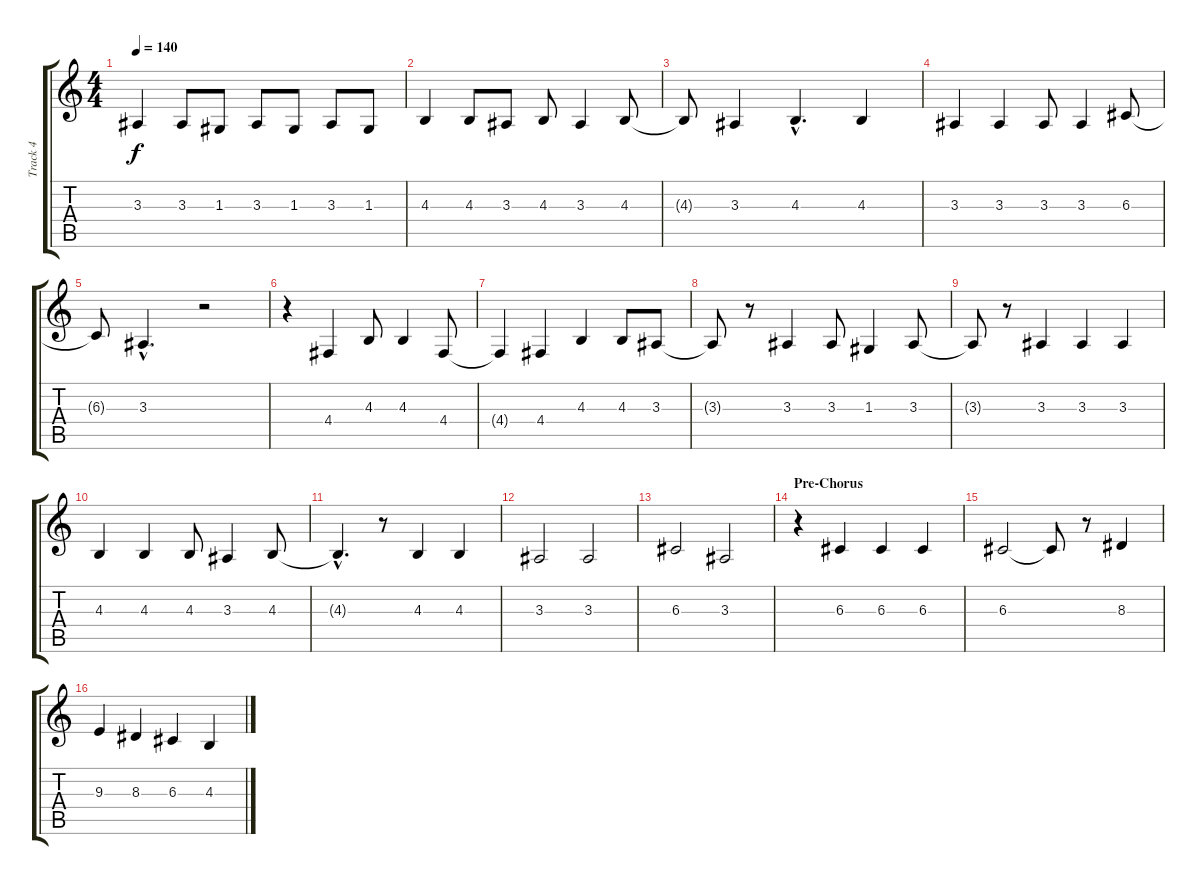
\track ("Track 4" "Track 4") {instrument altosax}
\staff {score tabs}
\tuning (E4 B3 G3 D3 A2 E2) {hide}
\ts (4 4)
\tempo 140
\clef g2
\ks c
3.3{t}.4{dy f} 3.3.8 1.3.8 3.3.8 1.3.8 3.3.8 1.3.8 |
4.3.4 4.3.8 3.3.8 4.3.8 3.3.4 4.3.8 |
4.3{t}.8 3.3.4 4.3{hac}.4{d} 4.3.4 |
3.3.4 3.3.4 3.3.8 3.3.4 6.3.8 |
6.3{t}.8 3.3{hac}.4{d} r.2 |
r.4 4.4.4 4.3.8 4.3.4 4.4.8 |
4.4{t}.4 4.4.4 4.3.4 4.3.8 3.3.8 |
3.3{t}.8 r.8 3.3.4 3.3.8 1.3.4 3.3.8 |
3.3{t}.8 r.8 3.3.4 3.3.4 3.3.4 |
4.3.4 4.3.4 4.3.8 3.3.4 4.3.8 |
4.3{hac t}.4{d} r.8 4.3.4 4.3.4 |
3.3.2 3.3.2 |
6.3.2 3.3.2 |
\section ("" "Pre-Chorus")
r.4 6.3.4 6.3.4 6.3.4 |
6.3.2 6.3{t}.8 r.8 8.3.4 |
9.3.4 8.3.4 6.3.4 4.3.4
